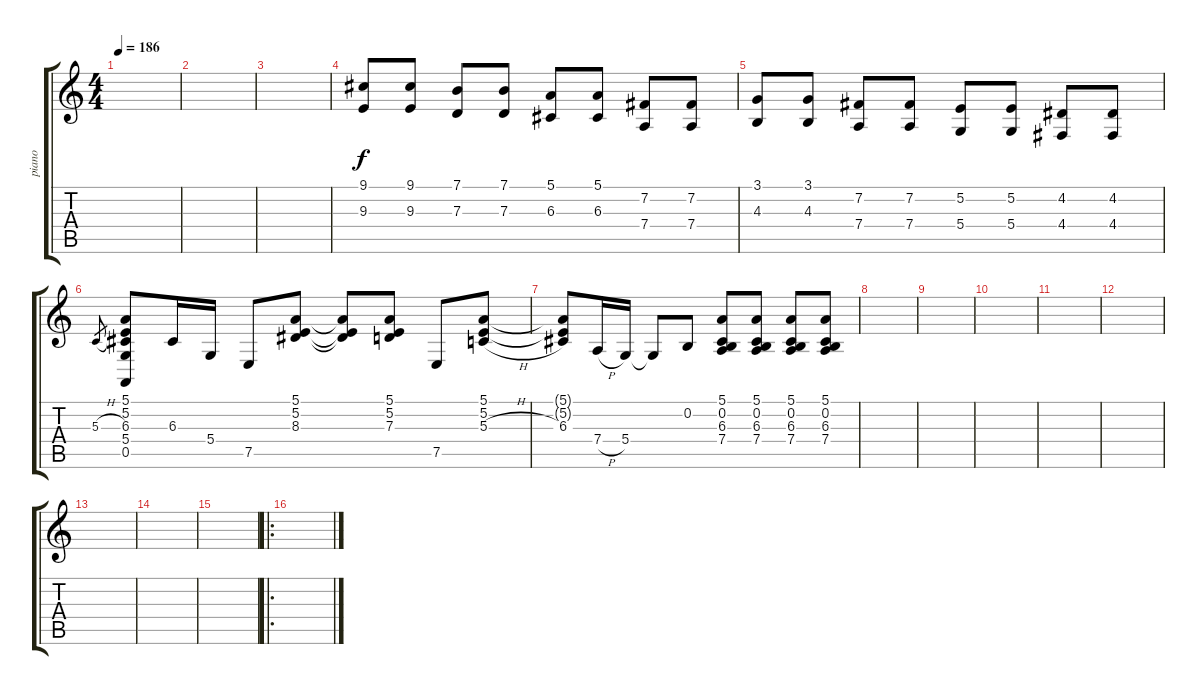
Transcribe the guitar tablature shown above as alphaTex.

\track ("piano" "piano") {instrument honkytonkpiano}
\staff {score tabs}
\tuning (E4 B3 G3 D3 A2 E2) {hide}
\ts (4 4)
\tempo 186
\clef g2
\ks c
|
|
|
(9.1 9.3).8 (9.1 9.3).8 (7.1 7.3).8 (7.1 7.3).8 (5.1 6.3).8 (5.1 6.3).8 (7.2 7.4).8 (7.2 7.4).8 |
(3.1 4.3).8 (3.1 4.3).8 (7.2 7.4).8 (7.2 7.4).8 (5.2 5.4).8 (5.2 5.4).8 (4.2 4.4).8 (4.2 4.4).8 |
5.3{h}.8{gr} (5.1 5.2 6.3 5.4 0.5).8 6.3.16 5.4.16 7.5.8 (5.1 5.2 8.3).8 (5.1{t} 5.2{t} 8.3{t}).8 (5.1 5.2 7.3).8 7.5.8 (5.1 5.2 5.3{h}).8 |
(5.1{t} 5.2{t} 6.3).8 7.4{h}.16 5.4.16 5.4{t}.8 0.2.8 (5.1 0.2 6.3 7.4).8 (5.1 0.2 6.3 7.4).8 (5.1 0.2 6.3 7.4).8 (5.1 0.2 6.3 7.4).8 |
|
|
|
|
|
|
|
|
\ro
